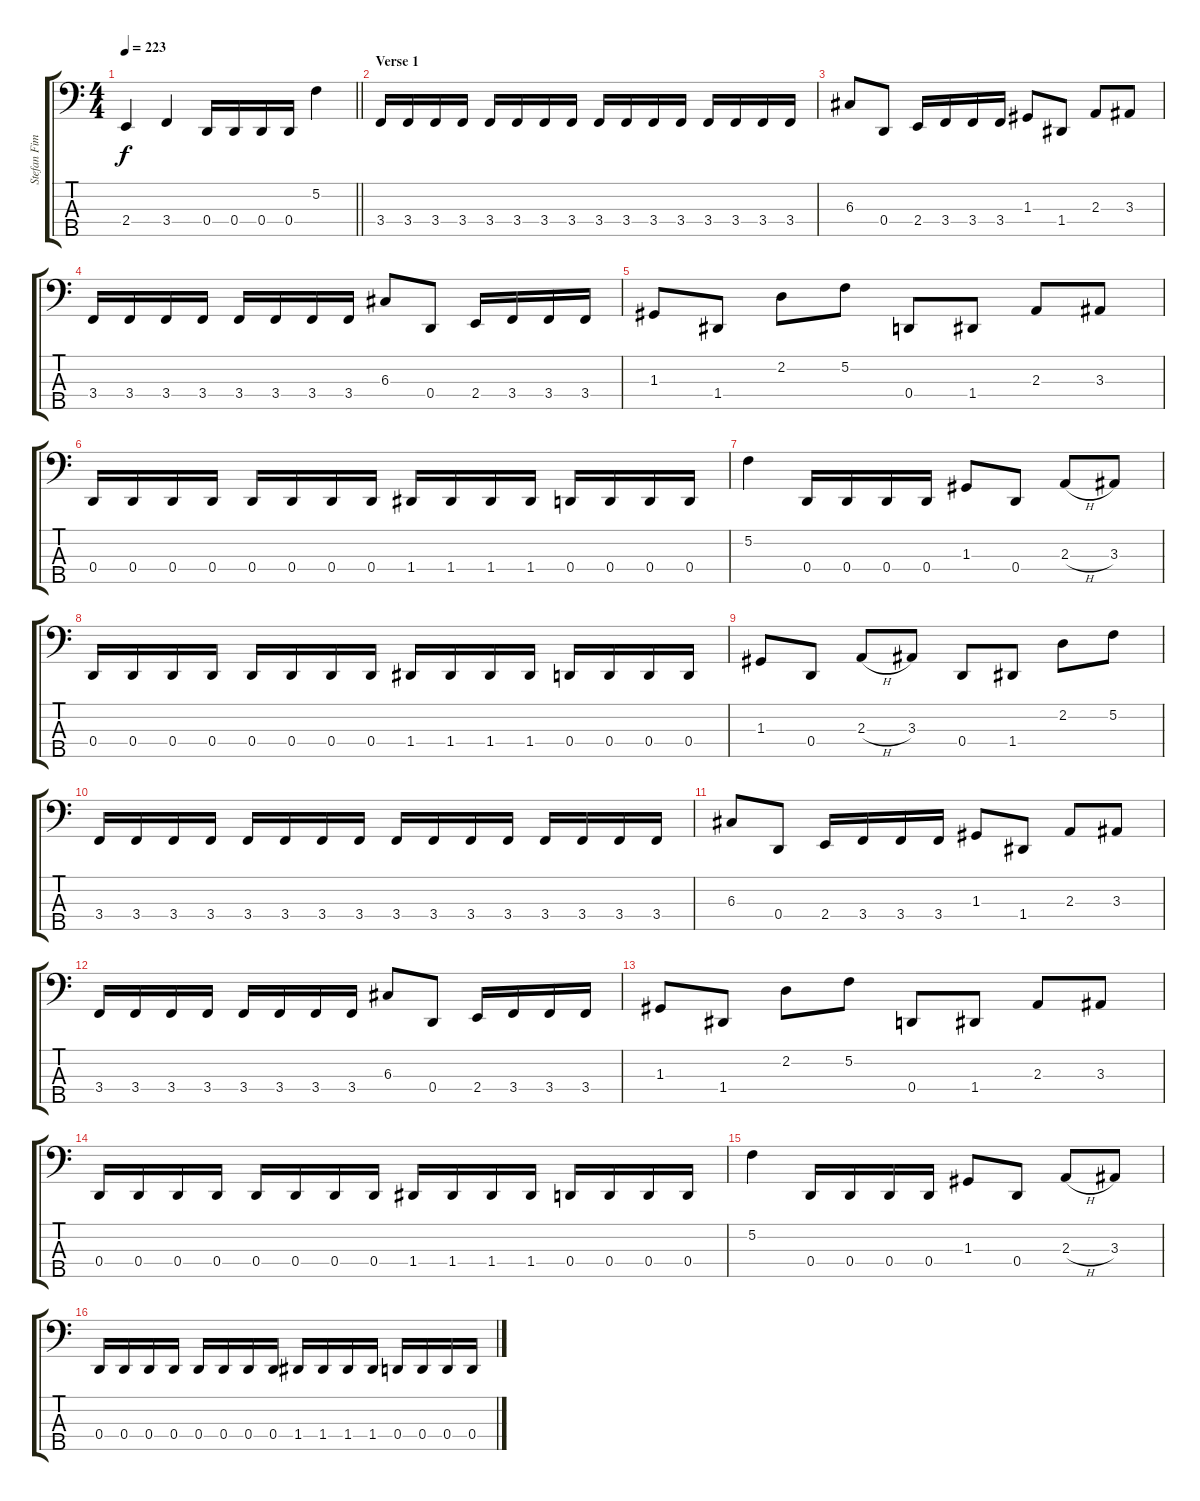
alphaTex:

\track ("Stefan Fimmers" "Stefan Fim") {instrument electricbassfinger}
\staff {score tabs}
\tuning (F2 C2 G1 D1 A0) {hide}
\ts (4 4)
\tempo 223
\clef f4
\barLineRight lightlight
\ks c
2.4.4{dy f} 3.4.4 0.4.16 0.4.16 0.4.16 0.4.16 5.2.4 |
\section ("" "Verse 1")
3.4.16 3.4.16 3.4.16 3.4.16 3.4.16 3.4.16 3.4.16 3.4.16 3.4.16 3.4.16 3.4.16 3.4.16 3.4.16 3.4.16 3.4.16 3.4.16 |
6.3.8 0.4.8 2.4.16 3.4.16 3.4.16 3.4.16 1.3.8 1.4.8 2.3.8 3.3.8 |
3.4.16 3.4.16 3.4.16 3.4.16 3.4.16 3.4.16 3.4.16 3.4.16 6.3.8 0.4.8 2.4.16 3.4.16 3.4.16 3.4.16 |
1.3.8 1.4.8 2.2.8 5.2.8 0.4.8 1.4.8 2.3.8 3.3.8 |
0.4.16 0.4.16 0.4.16 0.4.16 0.4.16 0.4.16 0.4.16 0.4.16 1.4.16 1.4.16 1.4.16 1.4.16 0.4.16 0.4.16 0.4.16 0.4.16 |
5.2.4 0.4.16 0.4.16 0.4.16 0.4.16 1.3.8 0.4.8 2.3{h}.8 3.3.8 |
0.4.16 0.4.16 0.4.16 0.4.16 0.4.16 0.4.16 0.4.16 0.4.16 1.4.16 1.4.16 1.4.16 1.4.16 0.4.16 0.4.16 0.4.16 0.4.16 |
1.3.8 0.4.8 2.3{h}.8 3.3.8 0.4.8 1.4.8 2.2.8 5.2.8 |
3.4.16 3.4.16 3.4.16 3.4.16 3.4.16 3.4.16 3.4.16 3.4.16 3.4.16 3.4.16 3.4.16 3.4.16 3.4.16 3.4.16 3.4.16 3.4.16 |
6.3.8 0.4.8 2.4.16 3.4.16 3.4.16 3.4.16 1.3.8 1.4.8 2.3.8 3.3.8 |
3.4.16 3.4.16 3.4.16 3.4.16 3.4.16 3.4.16 3.4.16 3.4.16 6.3.8 0.4.8 2.4.16 3.4.16 3.4.16 3.4.16 |
1.3.8 1.4.8 2.2.8 5.2.8 0.4.8 1.4.8 2.3.8 3.3.8 |
0.4.16 0.4.16 0.4.16 0.4.16 0.4.16 0.4.16 0.4.16 0.4.16 1.4.16 1.4.16 1.4.16 1.4.16 0.4.16 0.4.16 0.4.16 0.4.16 |
5.2.4 0.4.16 0.4.16 0.4.16 0.4.16 1.3.8 0.4.8 2.3{h}.8 3.3.8 |
0.4.16 0.4.16 0.4.16 0.4.16 0.4.16 0.4.16 0.4.16 0.4.16 1.4.16 1.4.16 1.4.16 1.4.16 0.4.16 0.4.16 0.4.16 0.4.16
